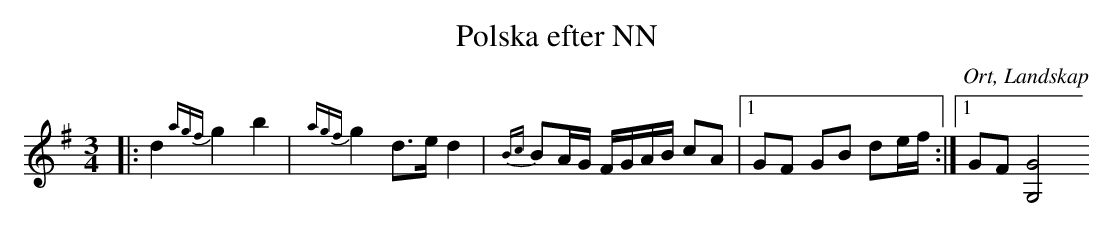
X:1
T:Polska efter NN
O:Ort, Landskap
M:3/4
L:1/8
K:G
|: d2 {agf}g2 b2 |{agf}g2 d>e d2|{Bc}BA/G/ F/G/A/B/ cA|1 GF GB de/f/ :|1 GF[G,4G4]
